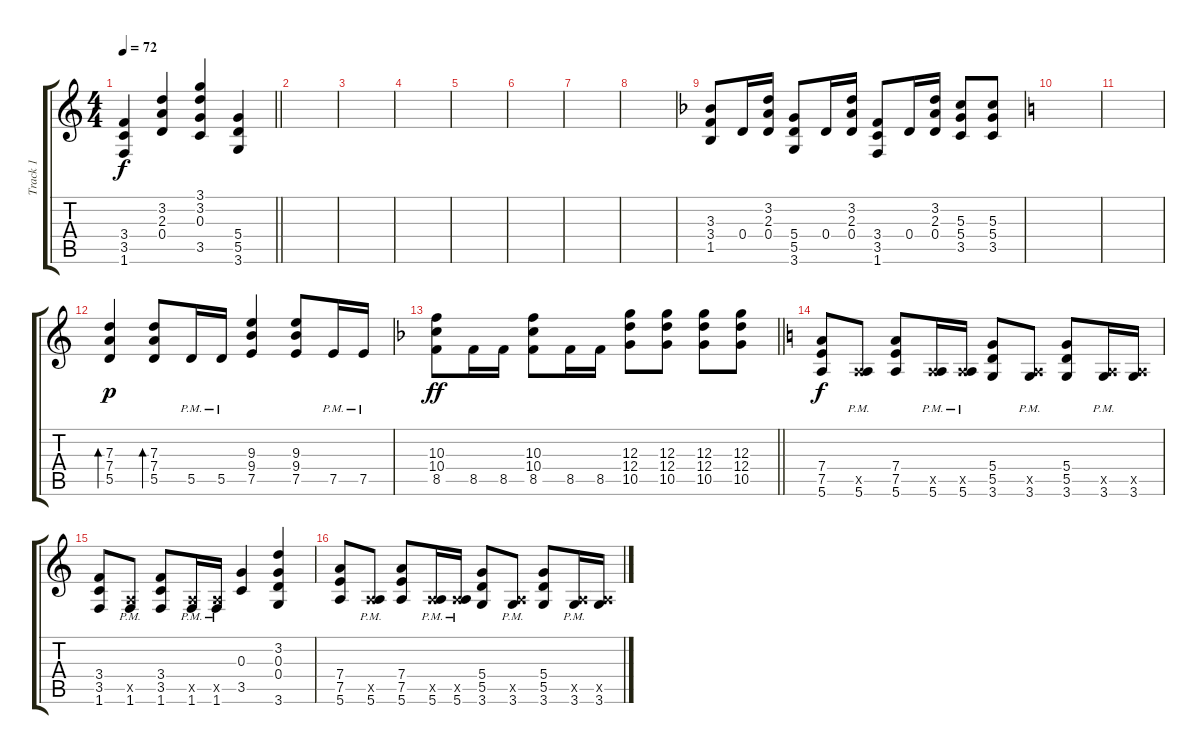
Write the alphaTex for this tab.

\track ("Track 1" "Track 1") {instrument distortionguitar}
\staff {score tabs}
\tuning (E4 B3 G3 D3 A2 E2) {hide}
\ts (4 4)
\tempo 72
\clef g2
\barLineRight lightlight
\ks c
(3.4 3.5 1.6).4{dy f} (3.2 2.3 0.4).4 (3.1 3.2 0.3 3.5).4 (5.4 5.5 3.6).4 |
|
|
|
|
|
|
|
\ks f
(3.3 3.4 1.5).8 0.4.16 (3.2 2.3 0.4).16 (5.4 5.5 3.6).8 0.4.16 (3.2 2.3 0.4).16 (3.4 3.5 1.6).8 0.4.16 (3.2 2.3 0.4).16 (5.3 5.4 3.5).8 (5.3 5.4 3.5).8 |
\ks c
|
|
(7.3 7.4 5.5).4{bd 120 dy p} (7.3 7.4 5.5).8{bd 120} 5.5{pm}.16 5.5{pm}.16 (9.3 9.4 7.5).4 (9.3 9.4 7.5).8 7.5{pm}.16 7.5{pm}.16 |
\barLineRight lightlight
\ks f
(10.3 10.4 8.5).8{dy ff} 8.5.16 8.5.16 (10.3 10.4 8.5).8 8.5.16 8.5.16 (12.3 12.4 10.5).8 (12.3 12.4 10.5).8 (12.3 12.4 10.5).8 (12.3 12.4 10.5).8 |
\ks c
(7.4 7.5 5.6).8{dy f} (0.5{x} 5.6{pm}).8 (7.4 7.5 5.6).8 (0.5{x} 5.6{pm}).16 (0.5{x} 5.6{pm}).16 (5.4 5.5 3.6).8 (0.5{x} 3.6{pm}).8 (5.4 5.5 3.6).8 (0.5{x} 3.6{pm}).16 (0.5{x} 3.6).16 |
(3.4 3.5 1.6).8 (0.5{x} 1.6{pm}).8 (3.4 3.5 1.6).8 (0.5{x} 1.6{pm}).16 (0.5{x} 1.6{pm}).16 (0.3 3.5).4 (3.2 0.3 0.4 3.6).4 |
(7.4 7.5 5.6).8 (0.5{x} 5.6{pm}).8 (7.4 7.5 5.6).8 (0.5{x} 5.6{pm}).16 (0.5{x} 5.6{pm}).16 (5.4 5.5 3.6).8 (0.5{x} 3.6{pm}).8 (5.4 5.5 3.6).8 (0.5{x} 3.6{pm}).16 (0.5{x} 3.6).16
